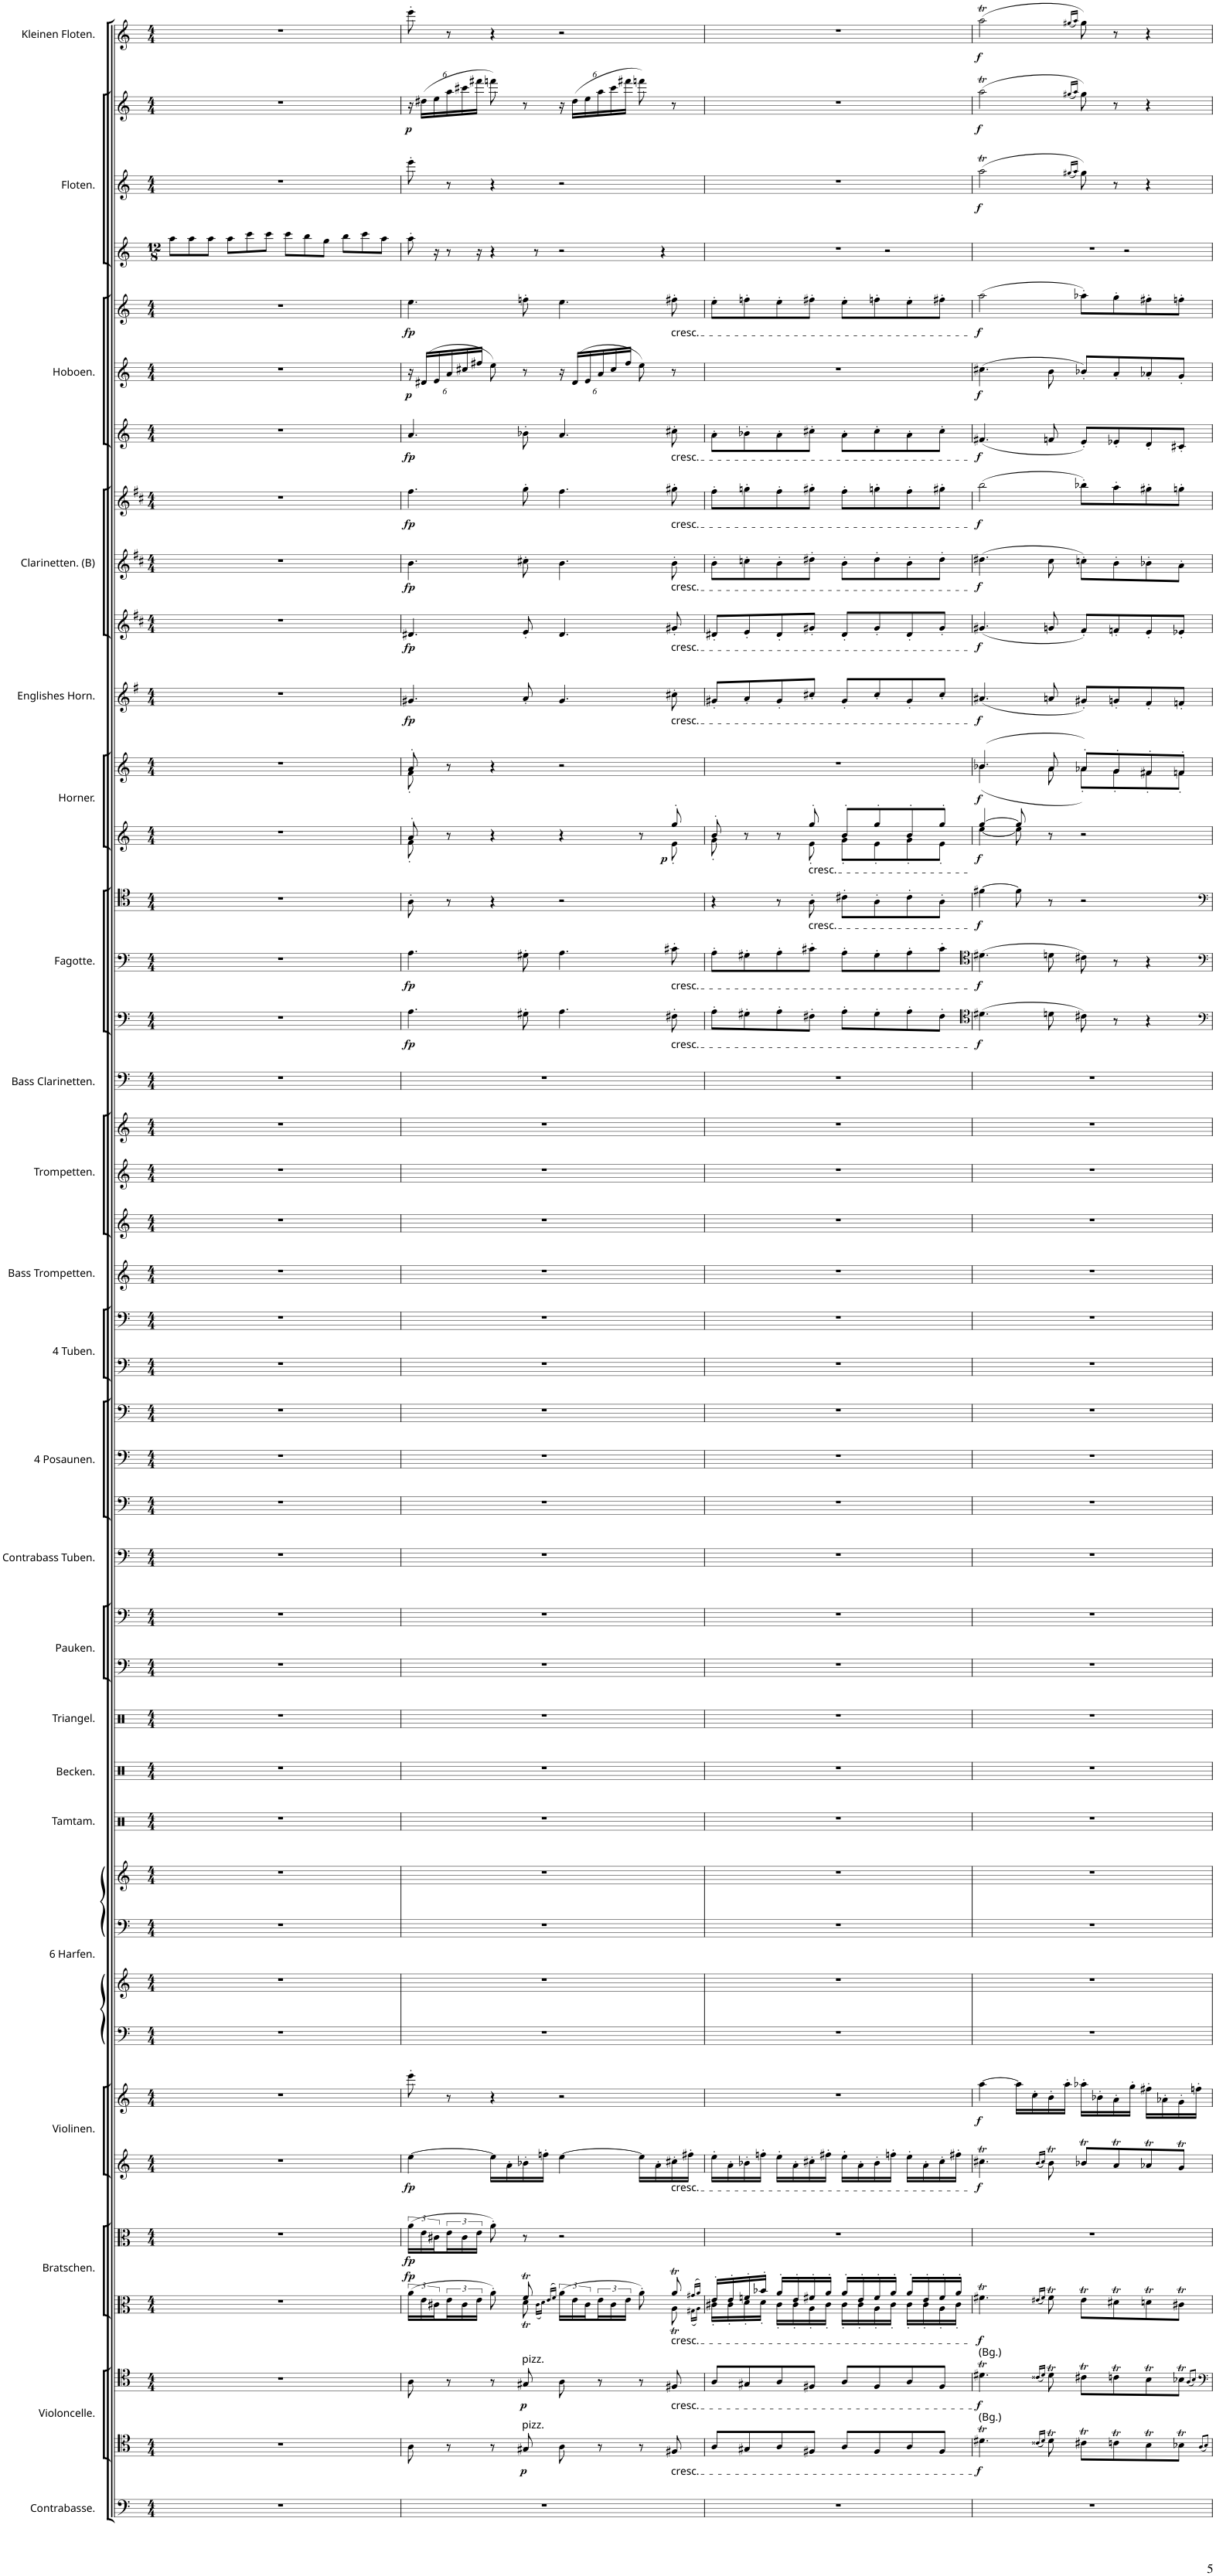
**kern	**kern	**dynam	**kern	**dynam	**kern	**dynam	**kern	**dynam	**kern	**dynam	**kern	**dynam	**kern	**kern	**kern	**kern	**kern	**kern	**kern	**kern	**kern	**kern	**kern	**kern	**kern	**kern	**kern	**kern	**kern	**kern	**kern	**kern	**kern	**dynam	**kern	**dynam	**kern	**dynam	**kern	**dynam	**kern	**dynam	**kern	**dynam	**kern	**dynam	**kern	**dynam	**kern	**dynam	**kern	**dynam	**kern	**dynam	**kern	**dynam	**kern	**kern	**dynam	**kern	**dynam	**kern	**dynam
*part41	*part40	*part40	*part39	*part39	*part38	*part38	*part37	*part37	*part36	*part36	*part35	*part35	*part34	*part34	*part33	*part33	*part32	*part31	*part30	*part29	*part28	*part27	*part26	*part25	*part24	*part23	*part22	*part21	*part20	*part19	*part18	*part17	*part16	*part16	*part15	*part15	*part14	*part14	*part13	*part13	*part12	*part12	*part11	*part11	*part10	*part10	*part9	*part9	*part8	*part8	*part7	*part7	*part6	*part6	*part5	*part5	*part4	*part3	*part3	*part2	*part2	*part1	*part1
*staff43	*staff42	*staff42	*staff41	*staff41	*staff40	*staff40	*staff39	*staff39	*staff38	*staff38	*staff37	*staff37	*staff36	*staff35	*staff34	*staff33	*staff32	*staff31	*staff30	*staff29	*staff28	*staff27	*staff26	*staff25	*staff24	*staff23	*staff22	*staff21	*staff20	*staff19	*staff18	*staff17	*staff16	*staff16	*staff15	*staff15	*staff14	*staff14	*staff13	*staff13	*staff12	*staff12	*staff11	*staff11	*staff10	*staff10	*staff9	*staff9	*staff8	*staff8	*staff7	*staff7	*staff6	*staff6	*staff5	*staff5	*staff4	*staff3	*staff3	*staff2	*staff2	*staff1	*staff1
*I"Contrabasse.	*I"Violoncellos	*	*I"Violoncelle.	*	*I"Violas	*	*I"Bratschen.	*	*I"Violins	*	*I"Violinen.	*	*I"Harp	*	*I"6 Harfen.	*	*I"Tamtam.	*I"Becken.	*I"Triangel.	*I"Timpani	*I"Pauken.	*I"Contrabass Tuben.	*I"Trombone	*I"4 Posaunen.	*I"Tenor Trombone	*I"Tuba	*I"4 Tuben.	*I"Bass Trompetten.	*I"C Trumpet	*I"Trompetten.	*I"C Trumpet	*I"Bass Clarinetten.	*I"Bassoon	*	*I"Fagotte.	*	*I"Bassoon	*	*I"Horn in F	*	*I"Horner.	*	*I"Englishes Horn.	*	*I"Bb Clarinet	*	*I"Clarinetten. (B)	*	*I"Bb Clarinet	*	*I"Oboe	*	*I"Hoboen.	*	*I"Oboe	*	*I"Flute	*I"Floten.	*	*I"Flute	*	*I"Kleinen Floten.	*
*I'CB.	*	*	*I'Vc.	*	*	*	*I'Br.	*	*	*	*I'Viol.	*	*I'Hp	*	*I'6 Harfen.	*	*I'Tamtam.	*I'Bk.	*I'Trgl.	*I'Timp	*I'Pauk.	*I'C.B.Tb.	*I'Trb	*I'4 Pos.	*I'Trb	*I'Tba	*I'4 Tub.	*I'Bs.Trp.	*I'Tpt	*I'Tromp.	*I'Tpt	*I'Bs.Cl.	*I'Bsn	*	*I'Fag.	*	*I'Bsn	*	*I'Hn	*	*I'Hor.	*	*I'Engl.Hr.	*	*I'Cl	*	*I'Clar.(B)	*	*I'Cl	*	*I'Ob	*	*I'Hob.	*	*I'Ob	*	*I'Fl	*	*	*I'Fl	*	*I'kl.Fl.	*
!!LO:PB:g=z
*clefF4	*clefC4	*	*clefC4	*	*clefC3	*	*clefC3	*	*clefG2	*	*clefG2	*	*clefF4	*clefG2	*clefF4	*clefG2	*clefX	*clefX	*clefX	*clefF4	*clefF4	*clefF4	*clefF4	*clefF4	*clefF4	*clefF4	*clefF4	*clefG2	*clefG2	*clefG2	*clefG2	*clefF4	*clefF4	*	*clefF4	*	*clefC4	*	*clefG2	*	*clefG2	*	*clefG2	*	*clefG2	*	*clefG2	*	*clefG2	*	*clefG2	*	*clefG2	*	*clefG2	*	*clefG2	*clefG2	*	*clefG2	*	*clefG2	*
*Trd7c12	*	*	*	*	*	*	*	*	*	*	*	*	*	*	*	*	*	*	*	*	*	*	*	*	*	*	*	*Trd8c14	*	*	*	*Trd8c14	*	*	*	*	*	*	*Trd4c7	*	*Trd4c7	*	*Trd4c7	*	*Trd1c2	*	*Trd1c2	*	*Trd1c2	*	*	*	*	*	*	*	*	*	*	*	*	*Trd-7c-12	*
*k[]	*k[]	*	*k[]	*	*k[]	*	*k[]	*	*k[]	*	*k[]	*	*k[]	*k[]	*k[]	*k[]	*k[]	*k[]	*k[]	*k[]	*k[]	*k[]	*k[]	*k[]	*k[]	*k[]	*k[]	*k[]	*k[]	*k[]	*k[]	*k[]	*k[]	*	*k[]	*	*k[]	*	*k[]	*	*k[]	*	*k[f#]	*	*k[f#c#]	*	*k[f#c#]	*	*k[f#c#]	*	*k[]	*	*k[]	*	*k[]	*	*k[]	*k[]	*	*k[]	*	*k[]	*
*M4/4	*M4/4	*	*M4/4	*	*M4/4	*	*M4/4	*	*M4/4	*	*M4/4	*	*M4/4	*M4/4	*M4/4	*M4/4	*M4/4	*M4/4	*M4/4	*M4/4	*M4/4	*M4/4	*M4/4	*M4/4	*M4/4	*M4/4	*M4/4	*M4/4	*M4/4	*M4/4	*M4/4	*M4/4	*M4/4	*	*M4/4	*	*M4/4	*	*M4/4	*	*M4/4	*	*M4/4	*	*M4/4	*	*M4/4	*	*M4/4	*	*M4/4	*	*M4/4	*	*M4/4	*	*M12/8	*M4/4	*	*M4/4	*	*M4/4	*
=1	=1	=1	=1	=1	=1	=1	=1	=1	=1	=1	=1	=1	=1	=1	=1	=1	=1	=1	=1	=1	=1	=1	=1	=1	=1	=1	=1	=1	=1	=1	=1	=1	=1	=1	=1	=1	=1	=1	=1	=1	=1	=1	=1	=1	=1	=1	=1	=1	=1	=1	=1	=1	=1	=1	=1	=1	=1	=1	=1	=1	=1	=1	=1
1r	1r	.	1r	.	1r	.	1r	.	1r	.	1r	.	1r	1r	1r	1r	1r	1r	1r	1r	1r	1r	1r	1r	1r	1r	1r	1r	1r	1r	1r	1r	1r	.	1r	.	1r	.	1r	.	1r	.	1r	.	1r	.	1r	.	1r	.	1r	.	1r	.	1r	.	8aa\L	1r	.	1r	.	1r	.
.	.	.	.	.	.	.	.	.	.	.	.	.	.	.	.	.	.	.	.	.	.	.	.	.	.	.	.	.	.	.	.	.	.	.	.	.	.	.	.	.	.	.	.	.	.	.	.	.	.	.	.	.	.	.	.	.	8aa\	.	.	.	.	.	.
.	.	.	.	.	.	.	.	.	.	.	.	.	.	.	.	.	.	.	.	.	.	.	.	.	.	.	.	.	.	.	.	.	.	.	.	.	.	.	.	.	.	.	.	.	.	.	.	.	.	.	.	.	.	.	.	.	8aa\J	.	.	.	.	.	.
.	.	.	.	.	.	.	.	.	.	.	.	.	.	.	.	.	.	.	.	.	.	.	.	.	.	.	.	.	.	.	.	.	.	.	.	.	.	.	.	.	.	.	.	.	.	.	.	.	.	.	.	.	.	.	.	.	8aa\L	.	.	.	.	.	.
.	.	.	.	.	.	.	.	.	.	.	.	.	.	.	.	.	.	.	.	.	.	.	.	.	.	.	.	.	.	.	.	.	.	.	.	.	.	.	.	.	.	.	.	.	.	.	.	.	.	.	.	.	.	.	.	.	8ccc\	.	.	.	.	.	.
.	.	.	.	.	.	.	.	.	.	.	.	.	.	.	.	.	.	.	.	.	.	.	.	.	.	.	.	.	.	.	.	.	.	.	.	.	.	.	.	.	.	.	.	.	.	.	.	.	.	.	.	.	.	.	.	.	8ccc\J	.	.	.	.	.	.
.	.	.	.	.	.	.	.	.	.	.	.	.	.	.	.	.	.	.	.	.	.	.	.	.	.	.	.	.	.	.	.	.	.	.	.	.	.	.	.	.	.	.	.	.	.	.	.	.	.	.	.	.	.	.	.	.	8ccc\L	.	.	.	.	.	.
.	.	.	.	.	.	.	.	.	.	.	.	.	.	.	.	.	.	.	.	.	.	.	.	.	.	.	.	.	.	.	.	.	.	.	.	.	.	.	.	.	.	.	.	.	.	.	.	.	.	.	.	.	.	.	.	.	8bb\	.	.	.	.	.	.
2ryy	2ryy	.	2ryy	.	2ryy	.	2ryy	.	2ryy	.	2ryy	.	2ryy	2ryy	2ryy	2ryy	2ryy	2ryy	2ryy	2ryy	2ryy	2ryy	2ryy	2ryy	2ryy	2ryy	2ryy	2ryy	2ryy	2ryy	2ryy	2ryy	2ryy	.	2ryy	.	2ryy	.	2ryy	.	2ryy	.	2ryy	.	2ryy	.	2ryy	.	2ryy	.	2ryy	.	2ryy	.	2ryy	.	8gg\J	2ryy	.	2ryy	.	2ryy	.
.	.	.	.	.	.	.	.	.	.	.	.	.	.	.	.	.	.	.	.	.	.	.	.	.	.	.	.	.	.	.	.	.	.	.	.	.	.	.	.	.	.	.	.	.	.	.	.	.	.	.	.	.	.	.	.	.	8bb\L	.	.	.	.	.	.
.	.	.	.	.	.	.	.	.	.	.	.	.	.	.	.	.	.	.	.	.	.	.	.	.	.	.	.	.	.	.	.	.	.	.	.	.	.	.	.	.	.	.	.	.	.	.	.	.	.	.	.	.	.	.	.	.	8ccc\	.	.	.	.	.	.
.	.	.	.	.	.	.	.	.	.	.	.	.	.	.	.	.	.	.	.	.	.	.	.	.	.	.	.	.	.	.	.	.	.	.	.	.	.	.	.	.	.	.	.	.	.	.	.	.	.	.	.	.	.	.	.	.	8aa\J	.	.	.	.	.	.
=2	=2	=2	=2	=2	=2	=2	=2	=2	=2	=2	=2	=2	=2	=2	=2	=2	=2	=2	=2	=2	=2	=2	=2	=2	=2	=2	=2	=2	=2	=2	=2	=2	=2	=2	=2	=2	=2	=2	=2	=2	=2	=2	=2	=2	=2	=2	=2	=2	=2	=2	=2	=2	=2	=2	=2	=2	=2	=2	=2	=2	=2	=2	=2
*	*	*	*	*	*^	*	*	*	*	*	*	*	*	*	*	*	*	*	*	*	*	*	*	*	*	*	*	*	*	*	*	*	*	*	*	*	*	*	*^	*	*^	*	*	*	*	*	*	*	*	*	*	*	*	*	*	*	*	*	*	*	*	*	*
*	*	*	*	*	*	*	*	*	*	*	*	*	*	*	*	*	*	*	*	*	*	*	*	*	*	*	*	*	*	*	*	*	*	*	*	*	*	*	*	*	*	*	*	*	*	*	*	*	*	*	*	*	*	*	*	*Xbrackettup	*	*	*	*	*	*	*Xbrackettup	*	*	*
!	!	!	!	!	!	!	!LO:DY:a	!	!LO:DY:b	!	!LO:DY:b	!	!	!	!	!	!	!	!	!	!	!	!	!	!	!	!	!	!	!	!	!	!	!	!LO:DY:b	!	!LO:DY:b	!	!	!	!	!	!	!	!	!	!LO:DY:b	!	!LO:DY:b	!	!LO:DY:b	!	!LO:DY:b	!	!LO:DY:b	!	!LO:DY:b	!	!LO:DY:b	!	!	!	!	!LO:DY:b	!	!
1r	8A\	.	8A\	.	(24a\LL	4.ryy	fp	(24a\LL	fp	[4ee\	fp	8eee'\	.	1r	1r	1r	1r	1r	1r	1r	1r	1r	1r	1r	1r	1r	1r	1r	1r	1r	1r	1r	1r	4.A\	fp	4.A\	fp	8A'\	.	8a'/	8f'\	.	8a'/	8f'\	.	4.g#X/	fp	4.d#X/	fp	4.b\	fp	4.ff#\	fp	4.a/	fp	24r	p	4.ee\	fp	8aa'\	8eee'\	.	24r	p	8eee'\	.
.	.	.	.	.	24e\	.	.	24e\	.	.	.	.	.	.	.	.	.	.	.	.	.	.	.	.	.	.	.	.	.	.	.	.	.	.	.	.	.	.	.	.	.	.	.	.	.	.	.	.	.	.	.	.	.	.	.	(24d#X/LL	.	.	.	.	.	.	(24dd#X\LL	.	.	.
.	.	.	.	.	24c#X\	.	.	24c#X\	.	.	.	.	.	.	.	.	.	.	.	.	.	.	.	.	.	.	.	.	.	.	.	.	.	.	.	.	.	.	.	.	.	.	.	.	.	.	.	.	.	.	.	.	.	.	.	24e/	.	.	.	.	.	.	24ee\	.	.	.
.	8r	.	8r	.	24e\	.	.	24e\	.	.	.	8r	.	.	.	.	.	.	.	.	.	.	.	.	.	.	.	.	.	.	.	.	.	.	.	.	.	8r	.	8r	2.ryy	.	8r	2ryy	.	.	.	.	.	.	.	.	.	.	.	24a/	.	.	.	16r	8r	.	24aa\	.	8r	.
.	.	.	.	.	24c#\	.	.	24c#\	.	.	.	.	.	.	.	.	.	.	.	.	.	.	.	.	.	.	.	.	.	.	.	.	.	.	.	.	.	.	.	.	.	.	.	.	.	.	.	.	.	.	.	.	.	.	.	24cc#X/	.	.	.	.	.	.	24ccc#X\	.	.	.
.	.	.	.	.	.	.	.	.	.	.	.	.	.	.	.	.	.	.	.	.	.	.	.	.	.	.	.	.	.	.	.	.	.	.	.	.	.	.	.	.	.	.	.	.	.	.	.	.	.	.	.	.	.	.	.	.	.	.	.	8r	.	.	.	.	.	.
.	.	.	.	.	24e\JJ	.	.	24e\JJ	.	.	.	.	.	.	.	.	.	.	.	.	.	.	.	.	.	.	.	.	.	.	.	.	.	.	.	.	.	.	.	.	.	.	.	.	.	.	.	.	.	.	.	.	.	.	.	24ff#X/JJ	.	.	.	.	.	.	24fff#X\JJ	.	.	.
.	8r	.	8r	.	8a'>\)	.	.	8a'\)	.	16ee\LL]	.	4r	.	.	.	.	.	.	.	.	.	.	.	.	.	.	.	.	.	.	.	.	.	.	.	.	.	4r	.	4r	.	.	4r	.	.	.	.	.	.	.	.	.	.	.	.	8ee\)	.	.	.	.	4r	.	8fffn\)	.	4r	.
.	.	.	.	.	.	.	.	.	.	16a'\	.	.	.	.	.	.	.	.	.	.	.	.	.	.	.	.	.	.	.	.	.	.	.	.	.	.	.	.	.	.	.	.	.	.	.	.	.	.	.	.	.	.	.	.	.	.	.	.	.	16r	.	.	.	.	.	.
!	!	!	!LO:TX:a:t=pizz.	!	!	!	!	!	!	!	!	!	!	!	!	!	!	!	!	!	!	!	!	!	!	!	!	!	!	!	!	!	!	!	!	!	!	!	!	!	!	!	!	!	!	!	!	!	!	!	!	!	!	!	!	!	!	!	!	!	!	!	!	!	!	!
!	!LO:TX:a:t=pizz.	!	!	!	!	!	!	!	!	!	!	!	!	!	!	!	!	!	!	!	!	!	!	!	!	!	!	!	!	!	!	!	!	!	!	!	!	!	!	!	!	!	!	!	!	!	!	!	!	!	!	!	!	!	!	!	!	!	!	!	!	!	!	!	!	!
!	!	!LO:DY:b	!	!LO:DY:b	!	!	!	!	!	!	!	!	!	!	!	!	!	!	!	!	!	!	!	!	!	!	!	!	!	!	!	!	!	!	!	!	!	!	!	!	!	!	!	!	!	!	!	!	!	!	!	!	!	!	!	!	!	!	!	!	!	!	!	!	!	!
.	8G#X/	p	8G#X/	p	8fT/	8dT\	.	8r	.	16b-X'\	.	.	.	.	.	.	.	.	.	.	.	.	.	.	.	.	.	.	.	.	.	.	.	8G#X'\	.	8G#X'\	.	.	.	.	.	.	.	.	.	8a'/	.	8e'/	.	8cc#X'\	.	8gg'\	.	8b-X'\	.	8r	.	8ffn'\	.	4r	.	.	8r	.	.	.
.	.	.	.	.	.	.	.	.	.	16ffn'\JJ	.	.	.	.	.	.	.	.	.	.	.	.	.	.	.	.	.	.	.	.	.	.	.	.	.	.	.	.	.	.	.	.	.	.	.	.	.	.	.	.	.	.	.	.	.	.	.	.	.	.	.	.	.	.	.	.
.	.	.	.	.	(16qe/LL	(16qc#\LL	.	.	.	.	.	.	.	.	.	.	.	.	.	.	.	.	.	.	.	.	.	.	.	.	.	.	.	.	.	.	.	.	.	.	.	.	.	.	.	.	.	.	.	.	.	.	.	.	.	.	.	.	.	.	.	.	.	.	.	.
.	.	.	.	.	16qf/JJ)	16qd\JJ)	.	.	.	.	.	.	.	.	.	.	.	.	.	.	.	.	.	.	.	.	.	.	.	.	.	.	.	.	.	.	.	.	.	.	.	.	.	.	.	.	.	.	.	.	.	.	.	.	.	.	.	.	.	.	.	.	.	.	.	.
.	8A\	.	8A\	.	(24a\LL	4.ryy	.	2r	.	[4ee\	.	2r	.	.	.	.	.	.	.	.	.	.	.	.	.	.	.	.	.	.	.	.	.	4.A\	.	4.A\	.	2r	.	4r	.	.	2r	.	.	4.g#/	.	4.d#/	.	4.b\	.	4.ff#\	.	4.a/	.	24r	.	4.ee\	.	.	2r	.	24r	.	2r	.
.	.	.	.	.	24e\	.	.	.	.	.	.	.	.	.	.	.	.	.	.	.	.	.	.	.	.	.	.	.	.	.	.	.	.	.	.	.	.	.	.	.	.	.	.	.	.	.	.	.	.	.	.	.	.	.	.	(24d#/LL	.	.	.	.	.	.	(24dd#\LL	.	.	.
.	.	.	.	.	24c#\	.	.	.	.	.	.	.	.	.	.	.	.	.	.	.	.	.	.	.	.	.	.	.	.	.	.	.	.	.	.	.	.	.	.	.	.	.	.	.	.	.	.	.	.	.	.	.	.	.	.	24e/	.	.	.	.	.	.	24ee\	.	.	.
.	8r	.	8r	.	24e\	.	.	.	.	.	.	.	.	.	.	.	.	.	.	.	.	.	.	.	.	.	.	.	.	.	.	.	.	.	.	.	.	.	.	.	.	.	.	2..ryy	.	.	.	.	.	.	.	.	.	.	.	24a/	.	.	.	8r	.	.	24aa\	.	.	.
.	.	.	.	.	24c#\	.	.	.	.	.	.	.	.	.	.	.	.	.	.	.	.	.	.	.	.	.	.	.	.	.	.	.	.	.	.	.	.	.	.	.	.	.	.	.	.	.	.	.	.	.	.	.	.	.	.	24cc#/	.	.	.	.	.	.	24ccc#\	.	.	.
.	.	.	.	.	24e\JJ	.	.	.	.	.	.	.	.	.	.	.	.	.	.	.	.	.	.	.	.	.	.	.	.	.	.	.	.	.	.	.	.	.	.	.	.	.	.	.	.	.	.	.	.	.	.	.	.	.	.	24ff#/JJ	.	.	.	.	.	.	24fff#X\JJ	.	.	.
.	8r	.	8r	.	8a'>\)	.	.	.	.	16ee\LL]	.	.	.	.	.	.	.	.	.	.	.	.	.	.	.	.	.	.	.	.	.	.	.	.	.	.	.	.	.	8r	.	.	.	.	.	.	.	.	.	.	.	.	.	.	.	8ee\)	.	.	.	2r	.	.	8fffn\)	.	.	.
.	.	.	.	.	.	.	.	.	.	16a'\	.	.	.	.	.	.	.	.	.	.	.	.	.	.	.	.	.	.	.	.	.	.	.	.	.	.	.	.	.	.	.	.	.	.	.	.	.	.	.	.	.	.	.	.	.	.	.	.	.	.	.	.	.	.	.	.
!	!	!	!	!	!	!	!	!	!	!	!	!	!	!	!	!	!	!	!	!	!	!	!	!	!	!	!	!	!	!	!	!	!	!	!	!	!	!	!	!	!	!	!	!	!	!	!	!	!	!	!	!	!	!	!	!	!	!LO:TX:b:t=cresc.	!	!	!	!	!	!	!	!
!	!	!	!	!	!	!	!	!	!	!	!	!	!	!	!	!	!	!	!	!	!	!	!	!	!	!	!	!	!	!	!	!	!	!	!	!	!	!	!	!	!	!	!	!	!	!	!	!	!	!	!	!	!	!LO:TX:b:t=cresc.	!	!	!	!	!	!	!	!	!	!	!	!
!	!	!	!	!	!	!	!	!	!	!	!	!	!	!	!	!	!	!	!	!	!	!	!	!	!	!	!	!	!	!	!	!	!	!	!	!	!	!	!	!	!	!	!	!	!	!	!	!	!	!	!	!LO:TX:b:t=cresc.	!	!	!	!	!	!	!	!	!	!	!	!	!	!
!	!	!	!	!	!	!	!	!	!	!	!	!	!	!	!	!	!	!	!	!	!	!	!	!	!	!	!	!	!	!	!	!	!	!	!	!	!	!	!	!	!	!	!	!	!	!	!	!	!	!LO:TX:b:t=cresc.	!	!	!	!	!	!	!	!	!	!	!	!	!	!	!	!
!	!	!	!	!	!	!	!	!	!	!	!	!	!	!	!	!	!	!	!	!	!	!	!	!	!	!	!	!	!	!	!	!	!	!	!	!	!	!	!	!	!	!	!	!	!	!	!	!LO:TX:b:t=cresc.	!	!	!	!	!	!	!	!	!	!	!	!	!	!	!	!	!	!
!	!	!	!	!	!	!	!	!	!	!	!	!	!	!	!	!	!	!	!	!	!	!	!	!	!	!	!	!	!	!	!	!	!	!	!	!	!	!	!	!	!	!	!	!	!	!LO:TX:b:t=cresc.	!	!	!	!	!	!	!	!	!	!	!	!	!	!	!	!	!	!	!	!
!	!	!	!	!	!	!	!	!	!	!	!	!	!	!	!	!	!	!	!	!	!	!	!	!	!	!	!	!	!	!	!	!	!	!	!	!LO:TX:b:t=cresc.	!	!	!	!	!	!	!	!	!	!	!	!	!	!	!	!	!	!	!	!	!	!	!	!	!	!	!	!	!	!
!	!	!	!	!	!	!	!	!	!	!	!	!	!	!	!	!	!	!	!	!	!	!	!	!	!	!	!	!	!	!	!	!	!	!LO:TX:b:t=cresc.	!	!	!	!	!	!	!	!	!	!	!	!	!	!	!	!	!	!	!	!	!	!	!	!	!	!	!	!	!	!	!	!
!	!	!	!	!	!	!	!	!	!	!LO:TX:b:t=cresc.	!	!	!	!	!	!	!	!	!	!	!	!	!	!	!	!	!	!	!	!	!	!	!	!	!	!	!	!	!	!	!	!	!	!	!	!	!	!	!	!	!	!	!	!	!	!	!	!	!	!	!	!	!	!	!	!
!	!	!	!	!	!LO:TX:b:t=cresc.	!	!	!	!	!	!	!	!	!	!	!	!	!	!	!	!	!	!	!	!	!	!	!	!	!	!	!	!	!	!	!	!	!	!	!	!	!	!	!	!	!	!	!	!	!	!	!	!	!	!	!	!	!	!	!	!	!	!	!	!	!
!	!	!	!LO:TX:b:t=cresc.	!	!	!	!	!	!	!	!	!	!	!	!	!	!	!	!	!	!	!	!	!	!	!	!	!	!	!	!	!	!	!	!	!	!	!	!	!	!	!	!	!	!	!	!	!	!	!	!	!	!	!	!	!	!	!	!	!	!	!	!	!	!	!
!	!LO:TX:b:t=cresc.	!	!	!	!	!	!	!	!	!	!	!	!	!	!	!	!	!	!	!	!	!	!	!	!	!	!	!	!	!	!	!	!	!	!	!	!	!	!	!	!	!	!	!	!	!	!	!	!	!	!	!	!	!	!	!	!	!	!	!	!	!	!	!	!	!
!	!	!	!	!	!	!	!	!	!	!	!	!	!	!	!	!	!	!	!	!	!	!	!	!	!	!	!	!	!	!	!	!	!	!	!	!	!	!	!	!	!	!LO:DY:b	!	!	!	!	!	!	!	!	!	!	!	!	!	!	!	!	!	!	!	!	!	!	!	!
.	8F#X/	.	8F#X/	.	8aT/	8AT\	.	.	.	16cc#X'\	.	.	.	.	.	.	.	.	.	.	.	.	.	.	.	.	.	.	.	.	.	.	.	8F#X'\	.	8c#X'\	.	.	.	8gg'/	8e'\	p	.	.	.	8cc#X'\	.	8g#X'/	.	8b'\	.	8gg#X'\	.	8cc#X'\	.	8r	.	8ff#X'\	.	.	.	.	8r	.	.	.
.	.	.	.	.	.	.	.	.	.	16ff#X'\JJ	.	.	.	.	.	.	.	.	.	.	.	.	.	.	.	.	.	.	.	.	.	.	.	.	.	.	.	.	.	.	.	.	.	.	.	.	.	.	.	.	.	.	.	.	.	.	.	.	.	.	.	.	.	.	.	.
.	.	.	.	.	(16qg#X/LL	(16qG#X\LL	.	.	.	.	.	.	.	.	.	.	.	.	.	.	.	.	.	.	.	.	.	.	.	.	.	.	.	.	.	.	.	.	.	.	.	.	.	.	.	.	.	.	.	.	.	.	.	.	.	.	.	.	.	.	.	.	.	.	.	.
.	.	.	.	.	16qa/JJ)	16qA\JJ)	.	.	.	.	.	.	.	.	.	.	.	.	.	.	.	.	.	.	.	.	.	.	.	.	.	.	.	.	.	.	.	.	.	.	.	.	.	.	.	.	.	.	.	.	.	.	.	.	.	.	.	.	.	.	.	.	.	.	.	.
2ryy	2ryy	.	2ryy	.	2ryy	2ryy	.	2ryy	.	2ryy	.	2ryy	.	2ryy	2ryy	2ryy	2ryy	2ryy	2ryy	2ryy	2ryy	2ryy	2ryy	2ryy	2ryy	2ryy	2ryy	2ryy	2ryy	2ryy	2ryy	2ryy	2ryy	2ryy	.	2ryy	.	2ryy	.	2ryy	2ryy	.	2ryy	.	.	2ryy	.	2ryy	.	2ryy	.	2ryy	.	2ryy	.	2ryy	.	2ryy	.	.	2ryy	.	2ryy	.	2ryy	.
.	.	.	.	.	.	.	.	.	.	.	.	.	.	.	.	.	.	.	.	.	.	.	.	.	.	.	.	.	.	.	.	.	.	.	.	.	.	.	.	.	.	.	.	.	.	.	.	.	.	.	.	.	.	.	.	.	.	.	.	4r	.	.	.	.	.	.
*	*	*	*	*	*	*	*	*	*	*	*	*	*	*	*	*	*	*	*	*	*	*	*	*	*	*	*	*	*	*	*	*	*	*	*	*	*	*	*	*	*	*	*v	*v	*	*	*	*	*	*	*	*	*	*	*	*	*	*	*	*	*	*	*	*	*	*
=3	=3	=3	=3	=3	=3	=3	=3	=3	=3	=3	=3	=3	=3	=3	=3	=3	=3	=3	=3	=3	=3	=3	=3	=3	=3	=3	=3	=3	=3	=3	=3	=3	=3	=3	=3	=3	=3	=3	=3	=3	=3	=3	=3	=3	=3	=3	=3	=3	=3	=3	=3	=3	=3	=3	=3	=3	=3	=3	=3	=3	=3	=3	=3	=3	=3
1r	8A/L	.	8A/L	.	16e'/LL	16c#X'\LL	.	1r	.	16ee'\LL	.	1r	.	1r	1r	1r	1r	1r	1r	1r	1r	1r	1r	1r	1r	1r	1r	1r	1r	1r	1r	1r	1r	8A'\L	.	8A'\L	.	4r	.	8b'/	8g'\	.	1r	.	8g#X'/L	.	8d#X'/L	.	8b'\L	.	8ff#'\L	.	8a'\L	.	1r	.	8ee'\L	.	1.r	1r	.	1r	.	1r	.
.	.	.	.	.	16e'/	16c#'\	.	.	.	16a'\	.	.	.	.	.	.	.	.	.	.	.	.	.	.	.	.	.	.	.	.	.	.	.	.	.	.	.	.	.	.	.	.	.	.	.	.	.	.	.	.	.	.	.	.	.	.	.	.	.	.	.	.	.	.	.
.	8G#X/	.	8G#X/	.	16fn'/	16d'\	.	.	.	16b-X'\	.	.	.	.	.	.	.	.	.	.	.	.	.	.	.	.	.	.	.	.	.	.	.	8G#X'\	.	8G#X'\	.	.	.	8r	4ryy	.	.	.	8a'/	.	8e'/	.	8ccn'\	.	8ggn'\	.	8b-X'\	.	.	.	8ffn'\	.	.	.	.	.	.	.	.
.	.	.	.	.	16b-X'/JJ	16d'\JJ	.	.	.	16ffn'\JJ	.	.	.	.	.	.	.	.	.	.	.	.	.	.	.	.	.	.	.	.	.	.	.	.	.	.	.	.	.	.	.	.	.	.	.	.	.	.	.	.	.	.	.	.	.	.	.	.	.	.	.	.	.	.	.
.	8A/	.	8A/	.	16a'/LL	16c#'\LL	.	.	.	16ee'\LL	.	.	.	.	.	.	.	.	.	.	.	.	.	.	.	.	.	.	.	.	.	.	.	8A'\	.	8A'\	.	8r	.	8r	.	.	.	.	8g#'/	.	8d#'/	.	8b'\	.	8ff#'\	.	8a'\	.	.	.	8ee'\	.	.	.	.	.	.	.	.
.	.	.	.	.	16e'/	16c#'\	.	.	.	16a'\	.	.	.	.	.	.	.	.	.	.	.	.	.	.	.	.	.	.	.	.	.	.	.	.	.	.	.	.	.	.	.	.	.	.	.	.	.	.	.	.	.	.	.	.	.	.	.	.	.	.	.	.	.	.	.
!	!	!	!	!	!	!	!	!	!	!	!	!	!	!	!	!	!	!	!	!	!	!	!	!	!	!	!	!	!	!	!	!	!	!	!	!	!	!	!	!LO:TX:b:t=cresc.	!	!	!	!	!	!	!	!	!	!	!	!	!	!	!	!	!	!	!	!	!	!	!	!	!
!	!	!	!	!	!	!	!	!	!	!	!	!	!	!	!	!	!	!	!	!	!	!	!	!	!	!	!	!	!	!	!	!	!	!	!	!	!	!LO:TX:b:t=cresc.	!	!	!	!	!	!	!	!	!	!	!	!	!	!	!	!	!	!	!	!	!	!	!	!	!	!	!
.	8F#X/J	.	8F#X/J	.	16f#X'/	16A'\	.	.	.	16cc#X'\	.	.	.	.	.	.	.	.	.	.	.	.	.	.	.	.	.	.	.	.	.	.	.	8F#X'\J	.	8c#X'\J	.	8A'\	.	8gg'/	8e'\	.	.	.	8cc#X'/J	.	8g#X'/J	.	8dd#X'\J	.	8gg#X'\J	.	8cc#X'\J	.	.	.	8ff#X'\J	.	.	.	.	.	.	.	.
.	.	.	.	.	16a'/JJ	16c#'\JJ	.	.	.	16ff#X'\JJ	.	.	.	.	.	.	.	.	.	.	.	.	.	.	.	.	.	.	.	.	.	.	.	.	.	.	.	.	.	.	.	.	.	.	.	.	.	.	.	.	.	.	.	.	.	.	.	.	.	.	.	.	.	.	.
.	8A/L	.	8A/L	.	16a'/LL	16c#'\LL	.	.	.	16ee'\LL	.	.	.	.	.	.	.	.	.	.	.	.	.	.	.	.	.	.	.	.	.	.	.	8A'\L	.	8A'\L	.	8c#X'\L	.	8b'/L	8g'\L	.	.	.	8g#'/L	.	8d#'/L	.	8b'\L	.	8ff#'\L	.	8a'\L	.	.	.	8ee'\L	.	.	.	.	.	.	.	.
.	.	.	.	.	16e'/	16c#'\	.	.	.	16a'\	.	.	.	.	.	.	.	.	.	.	.	.	.	.	.	.	.	.	.	.	.	.	.	.	.	.	.	.	.	.	.	.	.	.	.	.	.	.	.	.	.	.	.	.	.	.	.	.	.	.	.	.	.	.	.
.	8F#/	.	8F#/	.	16f#'/	16A'\	.	.	.	16b-'\	.	.	.	.	.	.	.	.	.	.	.	.	.	.	.	.	.	.	.	.	.	.	.	8G#'\	.	8G#'\	.	8A'\	.	8gg'/	8e'\	.	.	.	8cc#'/	.	8g#'/	.	8dd#'\	.	8ggn'\	.	8cc#'\	.	.	.	8ffn'\	.	.	.	.	.	.	.	.
.	.	.	.	.	16a'/JJ	16c#'\JJ	.	.	.	16ffn'\JJ	.	.	.	.	.	.	.	.	.	.	.	.	.	.	.	.	.	.	.	.	.	.	.	.	.	.	.	.	.	.	.	.	.	.	.	.	.	.	.	.	.	.	.	.	.	.	.	.	.	.	.	.	.	.	.
.	8A/	.	8A/	.	16a'/LL	16c#'\LL	.	.	.	16ee'\LL	.	.	.	.	.	.	.	.	.	.	.	.	.	.	.	.	.	.	.	.	.	.	.	8A'\	.	8A'\	.	8c#'\	.	8b'/	8g'\	.	.	.	8g#'/	.	8d#'/	.	8b'\	.	8ff#'\	.	8a'\	.	.	.	8ee'\	.	.	.	.	.	.	.	.
.	.	.	.	.	16e'/	16c#'\	.	.	.	16a'\	.	.	.	.	.	.	.	.	.	.	.	.	.	.	.	.	.	.	.	.	.	.	.	.	.	.	.	.	.	.	.	.	.	.	.	.	.	.	.	.	.	.	.	.	.	.	.	.	.	.	.	.	.	.	.
.	8F#/J	.	8F#/J	.	16f#'/	16A'\	.	.	.	16cc#'\	.	.	.	.	.	.	.	.	.	.	.	.	.	.	.	.	.	.	.	.	.	.	.	8F#'\J	.	8c#'\J	.	8A'\J	.	8gg'/J	8e'\J	.	.	.	8cc#'/J	.	8g#'/J	.	8dd#'\J	.	8gg#X'\J	.	8cc#'\J	.	.	.	8ff#X'\J	.	.	.	.	.	.	.	.
.	.	.	.	.	16a'/JJ	16c#'\JJ	.	.	.	16ff#X'\JJ	.	.	.	.	.	.	.	.	.	.	.	.	.	.	.	.	.	.	.	.	.	.	.	.	.	.	.	.	.	.	.	.	.	.	.	.	.	.	.	.	.	.	.	.	.	.	.	.	.	.	.	.	.	.	.
1ryy	1ryy	.	1ryy	.	1ryy	1ryy	.	1ryy	.	1ryy	.	1ryy	.	1ryy	1ryy	1ryy	1ryy	1ryy	1ryy	1ryy	1ryy	1ryy	1ryy	1ryy	1ryy	1ryy	1ryy	1ryy	1ryy	1ryy	1ryy	1ryy	1ryy	1ryy	.	1ryy	.	1ryy	.	1ryy	1ryy	.	1ryy	.	1ryy	.	1ryy	.	1ryy	.	1ryy	.	1ryy	.	1ryy	.	1ryy	.	.	1ryy	.	1ryy	.	1ryy	.
.	.	.	.	.	.	.	.	.	.	.	.	.	.	.	.	.	.	.	.	.	.	.	.	.	.	.	.	.	.	.	.	.	.	.	.	.	.	.	.	.	.	.	.	.	.	.	.	.	.	.	.	.	.	.	.	.	.	.	2r	.	.	.	.	.	.
*	*	*	*	*	*v	*v	*	*	*	*	*	*	*	*	*	*	*	*	*	*	*	*	*	*	*	*	*	*	*	*	*	*	*	*	*	*	*	*	*	*	*	*	*	*	*	*	*	*	*	*	*	*	*	*	*	*	*	*	*	*	*	*	*	*	*
=4	=4	=4	=4	=4	=4	=4	=4	=4	=4	=4	=4	=4	=4	=4	=4	=4	=4	=4	=4	=4	=4	=4	=4	=4	=4	=4	=4	=4	=4	=4	=4	=4	=4	=4	=4	=4	=4	=4	=4	=4	=4	=4	=4	=4	=4	=4	=4	=4	=4	=4	=4	=4	=4	=4	=4	=4	=4	=4	=4	=4	=4	=4	=4	=4
*	*	*	*	*	*	*	*	*	*	*	*	*	*	*	*	*	*	*	*	*	*	*	*	*	*	*	*	*	*	*	*	*	*clefC4	*	*clefC4	*	*	*	*	*	*	*	*	*	*	*	*	*	*	*	*	*	*	*	*	*	*	*	*	*	*	*	*	*
*	*	*	*	*	*	*	*	*	*	*	*	*	*	*	*	*	*	*	*	*	*	*	*	*	*	*	*	*	*	*	*	*	*	*	*	*	*	*	*	*	*	*^	*	*	*	*	*	*	*	*	*	*	*	*	*	*	*	*	*	*	*	*	*	*
!	!	!	!LO:TX:a:t=(Bg.)	!	!	!	!	!	!	!	!	!	!	!	!	!	!	!	!	!	!	!	!	!	!	!	!	!	!	!	!	!	!	!	!	!	!	!	!	!	!	!	!	!	!	!	!	!	!	!	!	!	!	!	!	!	!	!	!	!	!	!	!	!	!
!	!LO:TX:a:t=(Bg.)	!	!	!	!	!	!	!	!	!	!	!	!	!	!	!	!	!	!	!	!	!	!	!	!	!	!	!	!	!	!	!	!	!	!	!	!	!	!	!	!	!	!	!	!	!	!	!	!	!	!	!	!	!	!	!	!	!	!	!	!	!	!	!	!
!	!	!LO:DY:b	!	!LO:DY:b	!	!LO:DY:b	!	!	!	!LO:DY:b	!	!LO:DY:b	!	!	!	!	!	!	!	!	!	!	!	!	!	!	!	!	!	!	!	!	!	!LO:DY:b	!	!LO:DY:b	!	!LO:DY:b	!	!	!LO:DY:b	!	!	!LO:DY:b	!	!LO:DY:b	!	!LO:DY:b	!	!LO:DY:b	!	!LO:DY:b	!	!LO:DY:b	!	!LO:DY:b	!	!LO:DY:b	!	!	!LO:DY:b	!	!LO:DY:b	!	!LO:DY:b
1r	4.d#Xt\	f	4.d#Xt\	f	4.f#Xt\	f	1r	.	4.cc#Xt\	f	[4aa\	f	1r	1r	1r	1r	1r	1r	1r	1r	1r	1r	1r	1r	1r	1r	1r	1r	1r	1r	1r	1r	(4.d#X\	f	(4.d#X\	f	[4f#X\	f	[4gg/	[4ee\	f	(4.b-X/	(4.b-\	f	(4.a#X/	f	(4.g#X/	f	(4.dd#X\	f	(2bb\	f	(4.f#X/	f	(4.cc#X\	f	(2aa\	f	1.r	(2aaT\	f	(2aaT\	f	(2aaT\	f
.	.	.	.	.	.	.	.	.	.	.	16aa\LL]	.	.	.	.	.	.	.	.	.	.	.	.	.	.	.	.	.	.	.	.	.	.	.	.	.	8f#\]	.	8gg/]	8ee\]	.	.	.	.	.	.	.	.	.	.	.	.	.	.	.	.	.	.	.	.	.	.	.	.	.
.	.	.	.	.	.	.	.	.	.	.	16cc'\	.	.	.	.	.	.	.	.	.	.	.	.	.	.	.	.	.	.	.	.	.	.	.	.	.	.	.	.	.	.	.	.	.	.	.	.	.	.	.	.	.	.	.	.	.	.	.	.	.	.	.	.	.	.
.	(16qc##X/LL	.	(16qc##X/LL	.	(16qe#X/LL	.	.	.	(16qb/LL	.	.	.	.	.	.	.	.	.	.	.	.	.	.	.	.	.	.	.	.	.	.	.	.	.	.	.	.	.	.	.	.	.	.	.	.	.	.	.	.	.	.	.	.	.	.	.	.	.	.	.	.	.	.	.	.
.	16qd#/JJ)	.	16qd#/JJ)	.	16qf#/JJ)	.	.	.	16qcc#/JJ)	.	.	.	.	.	.	.	.	.	.	.	.	.	.	.	.	.	.	.	.	.	.	.	.	.	.	.	.	.	.	.	.	.	.	.	.	.	.	.	.	.	.	.	.	.	.	.	.	.	.	.	.	.	.	.	.
.	8d#t\	.	8d#t\	.	8f#t\	.	.	.	8bt\	.	16b'\	.	.	.	.	.	.	.	.	.	.	.	.	.	.	.	.	.	.	.	.	.	8dn\	.	8dn\	.	8r	.	8r	1ryy	.	8a/	8a\	.	8an/	.	8gn/	.	8cc#\	.	.	.	8fn/	.	8b\	.	.	.	.	.	.	.	.	.	.
.	.	.	.	.	.	.	.	.	.	.	16aa'\JJ	.	.	.	.	.	.	.	.	.	.	.	.	.	.	.	.	.	.	.	.	.	.	.	.	.	.	.	.	.	.	.	.	.	.	.	.	.	.	.	.	.	.	.	.	.	.	.	.	.	.	.	.	.	.
.	.	.	.	.	.	.	.	.	.	.	.	.	.	.	.	.	.	.	.	.	.	.	.	.	.	.	.	.	.	.	.	.	.	.	.	.	.	.	.	.	.	.	.	.	.	.	.	.	.	.	.	.	.	.	.	.	.	.	.	(16qgg#X/LL	.	(16qgg#X/LL	.	(16qgg#X/LL	.
.	.	.	.	.	.	.	.	.	.	.	.	.	.	.	.	.	.	.	.	.	.	.	.	.	.	.	.	.	.	.	.	.	.	.	.	.	.	.	.	.	.	.	.	.	.	.	.	.	.	.	.	.	.	.	.	.	.	.	.	16qaa/JJ)	.	16qaa/JJ)	.	16qaa/JJ)	.
.	8c#Xt\L	.	8c#Xt\L	.	8e#t\L	.	.	.	8b-XT/L	.	16aa-X'\LL	.	.	.	.	.	.	.	.	.	.	.	.	.	.	.	.	.	.	.	.	.	8c#X\)	.	8c#X\)	.	2r	.	2r	.	.	8a-X'/L)	8a-'\L)	.	8g#X'/L)	.	8f#'/L)	.	8ccn'\L)	.	8bb-X'\L)	.	8e'/L)	.	8b-X'/L)	.	8aa-X'\L)	.	.	8gg#\)	.	8gg#\)	.	8gg#\)	.
.	.	.	.	.	.	.	.	.	.	.	16b-X'\	.	.	.	.	.	.	.	.	.	.	.	.	.	.	.	.	.	.	.	.	.	.	.	.	.	.	.	.	.	.	.	.	.	.	.	.	.	.	.	.	.	.	.	.	.	.	.	.	.	.	.	.	.	.
.	8cnT\	.	8cnT\	.	8d#Xt\	.	.	.	8aT/	.	16a'\	.	.	.	.	.	.	.	.	.	.	.	.	.	.	.	.	.	.	.	.	.	8r	.	8r	.	.	.	.	.	.	8g'/	8g'\	.	8gn'/	.	8fn'/	.	8b'\	.	8aa'\	.	8e-X'/	.	8a'/	.	8gg'\	.	.	8r	.	8r	.	8r	.
.	.	.	.	.	.	.	.	.	.	.	16gg'\JJ	.	.	.	.	.	.	.	.	.	.	.	.	.	.	.	.	.	.	.	.	.	.	.	.	.	.	.	.	.	.	.	.	.	.	.	.	.	.	.	.	.	.	.	.	.	.	.	.	.	.	.	.	.	.
.	8Bt\	.	8Bt\	.	8dnT\	.	.	.	8a-XT/	.	16ff#X'\LL	.	.	.	.	.	.	.	.	.	.	.	.	.	.	.	.	.	.	.	.	.	4r	.	4r	.	.	.	.	.	.	8f#X'/	8f#'\	.	8f#'/	.	8e'/	.	8b-X'\	.	8gg#X'\	.	8d'/	.	8a-X'/	.	8ff#X'\	.	.	4r	.	4r	.	4r	.
.	.	.	.	.	.	.	.	.	.	.	16a-X'\	.	.	.	.	.	.	.	.	.	.	.	.	.	.	.	.	.	.	.	.	.	.	.	.	.	.	.	.	.	.	.	.	.	.	.	.	.	.	.	.	.	.	.	.	.	.	.	.	.	.	.	.	.	.
.	8B-XT\J	.	8B-XT\J	.	8c#Xt\J	.	.	.	8gT/J	.	16g'\	.	.	.	.	.	.	.	.	.	.	.	.	.	.	.	.	.	.	.	.	.	.	.	.	.	.	.	.	.	.	8fn'/J	8f'\J	.	8fn'/J	.	8e-X'/J	.	8a'\J	.	8ggn'\J	.	8c#X'/J	.	8g'/J	.	8ffn'\J	.	.	.	.	.	.	.	.
.	.	.	.	.	.	.	.	.	.	.	16ffn'\JJ	.	.	.	.	.	.	.	.	.	.	.	.	.	.	.	.	.	.	.	.	.	.	.	.	.	.	.	.	.	.	.	.	.	.	.	.	.	.	.	.	.	.	.	.	.	.	.	.	.	.	.	.	.	.
.	(8qA/L	.	(8qA/L	.	.	.	.	.	.	.	.	.	.	.	.	.	.	.	.	.	.	.	.	.	.	.	.	.	.	.	.	.	.	.	.	.	.	.	.	.	.	.	.	.	.	.	.	.	.	.	.	.	.	.	.	.	.	.	.	.	.	.	.	.	.
.	8qB-/J)	.	8qB-/J)	.	.	.	.	.	.	.	.	.	.	.	.	.	.	.	.	.	.	.	.	.	.	.	.	.	.	.	.	.	.	.	.	.	.	.	.	.	.	.	.	.	.	.	.	.	.	.	.	.	.	.	.	.	.	.	.	.	.	.	.	.	.
1ryy	1ryy	.	1ryy	.	1ryy	.	1ryy	.	1ryy	.	1ryy	.	1ryy	1ryy	1ryy	1ryy	1ryy	1ryy	1ryy	1ryy	1ryy	1ryy	1ryy	1ryy	1ryy	1ryy	1ryy	1ryy	1ryy	1ryy	1ryy	1ryy	1ryy	.	1ryy	.	1ryy	.	1ryy	.	.	1ryy	1ryy	.	1ryy	.	1ryy	.	1ryy	.	1ryy	.	1ryy	.	1ryy	.	1ryy	.	.	1ryy	.	1ryy	.	1ryy	.
.	.	.	.	.	.	.	.	.	.	.	.	.	.	.	.	.	.	.	.	.	.	.	.	.	.	.	.	.	.	.	.	.	.	.	.	.	.	.	.	2ryy	.	.	.	.	.	.	.	.	.	.	.	.	.	.	.	.	.	.	.	.	.	.	.	.	.
.	.	.	.	.	.	.	.	.	.	.	.	.	.	.	.	.	.	.	.	.	.	.	.	.	.	.	.	.	.	.	.	.	.	.	.	.	.	.	.	.	.	.	.	.	.	.	.	.	.	.	.	.	.	.	.	.	.	.	2r	.	.	.	.	.	.
.	.	.	.	.	.	.	.	.	.	.	.	.	.	.	.	.	.	.	.	.	.	.	.	.	.	.	.	.	.	.	.	.	.	.	.	.	.	.	.	8ryy	.	.	.	.	.	.	.	.	.	.	.	.	.	.	.	.	.	.	.	.	.	.	.	.	.
*	*	*	*	*	*	*	*	*	*	*	*	*	*	*	*	*	*	*	*	*	*	*	*	*	*	*	*	*	*	*	*	*	*	*	*	*	*	*	*v	*v	*	*	*	*	*	*	*	*	*	*	*	*	*	*	*	*	*	*	*	*	*	*	*	*	*
*	*	*	*	*	*	*	*	*	*	*	*	*	*	*	*	*	*	*	*	*	*	*	*	*	*	*	*	*	*	*	*	*	*	*	*	*	*	*	*	*	*v	*v	*	*	*	*	*	*	*	*	*	*	*	*	*	*	*	*	*	*	*	*	*	*
=	=	=	=	=	=	=	=	=	=	=	=	=	=	=	=	=	=	=	=	=	=	=	=	=	=	=	=	=	=	=	=	=	=	=	=	=	=	=	=	=	=	=	=	=	=	=	=	=	=	=	=	=	=	=	=	=	=	=	=	=	=	=	=
*-	*-	*-	*-	*-	*-	*-	*-	*-	*-	*-	*-	*-	*-	*-	*-	*-	*-	*-	*-	*-	*-	*-	*-	*-	*-	*-	*-	*-	*-	*-	*-	*-	*-	*-	*-	*-	*-	*-	*-	*-	*-	*-	*-	*-	*-	*-	*-	*-	*-	*-	*-	*-	*-	*-	*-	*-	*-	*-	*-	*-	*-	*-	*-
